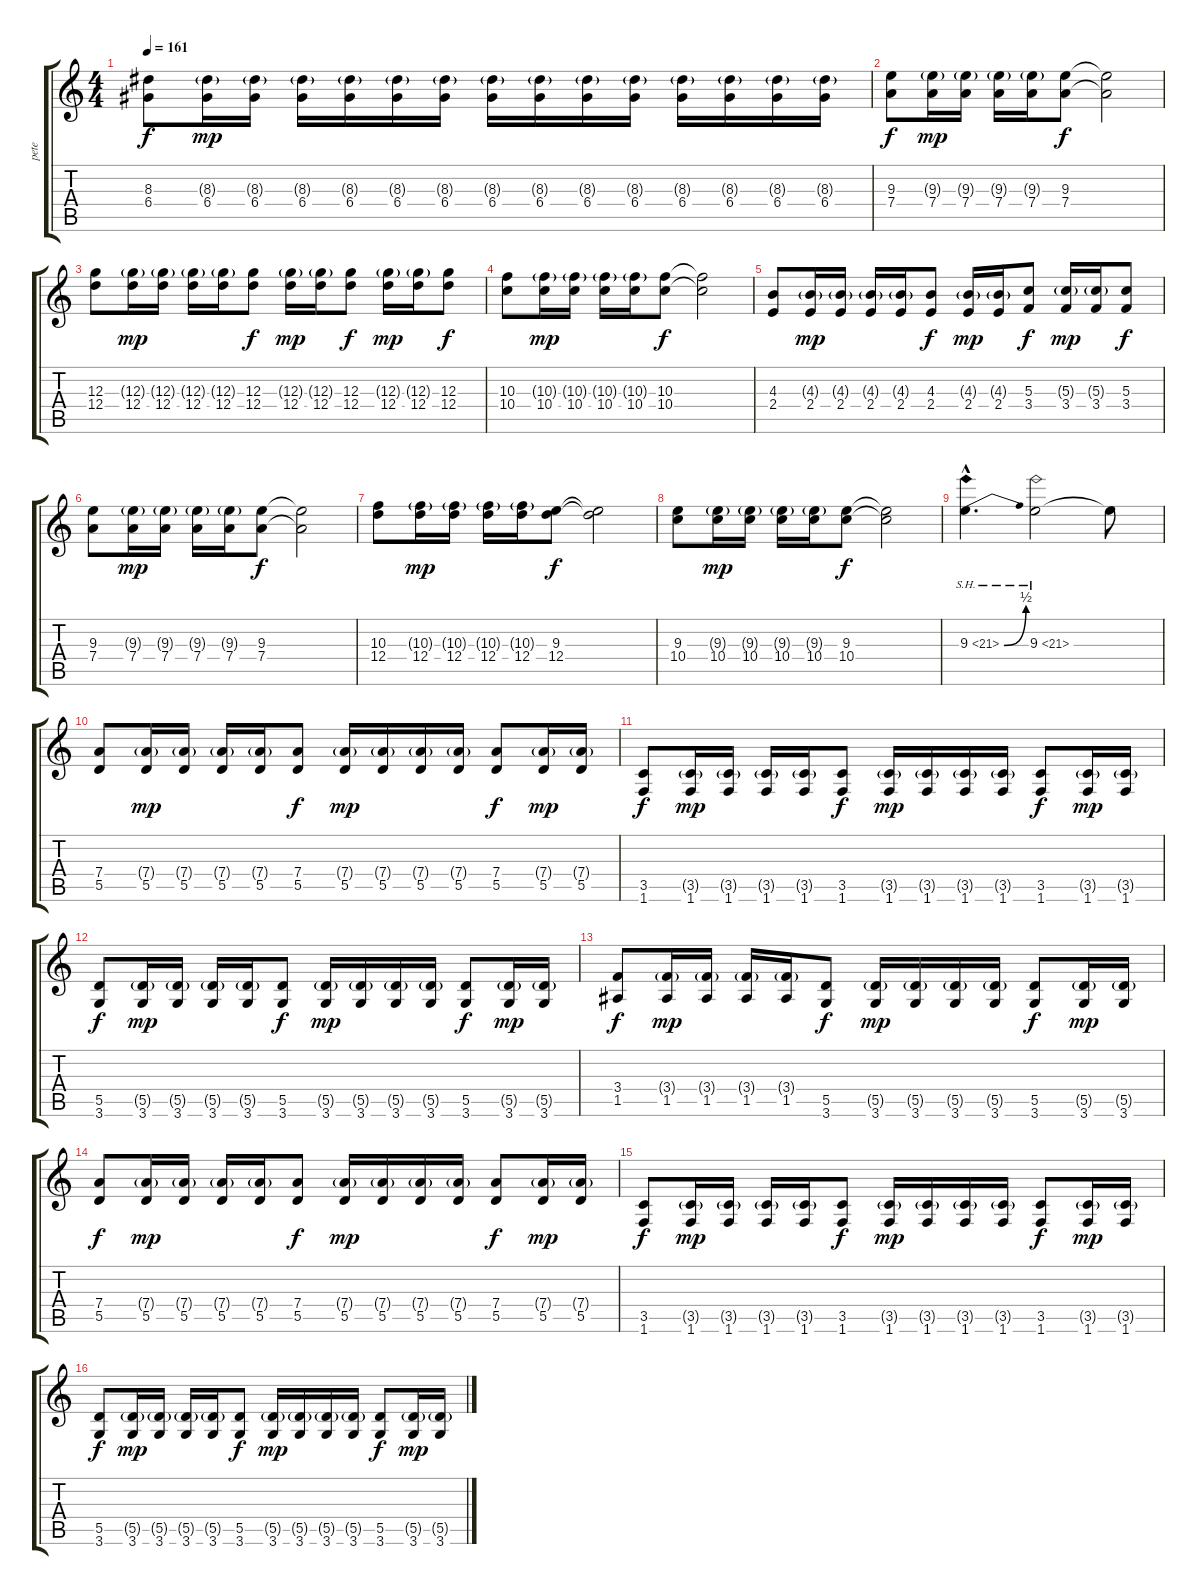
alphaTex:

\track ("pete" "pete") {instrument distortionguitar}
\staff {score tabs}
\tuning (E4 B3 G3 D3 A2 E2) {hide}
\ts (4 4)
\tempo 161
\clef g2
\ks c
(8.3 6.4).8{dy f} (8.3{g} 6.4).16{dy mp} (8.3{g} 6.4).16 (8.3{g} 6.4).16 (8.3{g} 6.4).16 (8.3{g} 6.4).16 (8.3{g} 6.4).16 (8.3{g} 6.4).16 (8.3{g} 6.4).16 (8.3{g} 6.4).16 (8.3{g} 6.4).16 (8.3{g} 6.4).16 (8.3{g} 6.4).16 (8.3{g} 6.4).16 (8.3{g} 6.4).16 |
(9.3 7.4).8{dy f} (9.3{g} 7.4).16{dy mp} (9.3{g} 7.4).16 (9.3{g} 7.4).16 (9.3{g} 7.4).16 (9.3 7.4).8{dy f} (9.3{t} 7.4{t}).2 |
(12.3 12.4).8 (12.3{g} 12.4).16{dy mp} (12.3{g} 12.4).16 (12.3{g} 12.4).16 (12.3{g} 12.4).16 (12.3 12.4).8{dy f} (12.3{g} 12.4).16{dy mp} (12.3{g} 12.4).16 (12.3 12.4).8{dy f} (12.3{g} 12.4).16{dy mp} (12.3{g} 12.4).16 (12.3 12.4).8{dy f} |
(10.3 10.4).8 (10.3{g} 10.4).16{dy mp} (10.3{g} 10.4).16 (10.3{g} 10.4).16 (10.3{g} 10.4).16 (10.3 10.4).8{dy f} (10.3{t} 10.4{t}).2 |
(4.3 2.4).8 (4.3{g} 2.4).16{dy mp} (4.3{g} 2.4).16 (4.3{g} 2.4).16 (4.3{g} 2.4).16 (4.3 2.4).8{dy f} (4.3{g} 2.4).16{dy mp} (4.3{g} 2.4).16 (5.3 3.4).8{dy f} (5.3{g} 3.4).16{dy mp} (5.3{g} 3.4).16 (5.3 3.4).8{dy f} |
(9.3 7.4).8 (9.3{g} 7.4).16{dy mp} (9.3{g} 7.4).16 (9.3{g} 7.4).16 (9.3{g} 7.4).16 (9.3 7.4).8{dy f} (9.3{t} 7.4{t}).2 |
(10.3 12.4).8 (10.3{g} 12.4).16{dy mp} (10.3{g} 12.4).16 (10.3{g} 12.4).16 (10.3{g} 12.4).16 (9.3 12.4).8{dy f} (9.3{t} 12.4{t}).2 |
(9.3 10.4).8 (9.3{g} 10.4).16{dy mp} (9.3{g} 10.4).16 (9.3{g} 10.4).16 (9.3{g} 10.4).16 (9.3 10.4).8{dy f} (9.3{t} 10.4{t}).2 |
9.3{be (bend 0 0 60 2) sh 12 hac}.4{d} 9.3{sh 12}.2 9.3{t}.8 |
(7.4 5.5).8 (7.4{g} 5.5).16{dy mp} (7.4{g} 5.5).16 (7.4{g} 5.5).16 (7.4{g} 5.5).16 (7.4 5.5).8{dy f} (7.4{g} 5.5).16{dy mp} (7.4{g} 5.5).16 (7.4{g} 5.5).16 (7.4{g} 5.5).16 (7.4 5.5).8{dy f} (7.4{g} 5.5).16{dy mp} (7.4{g} 5.5).16 |
(3.5 1.6).8{dy f} (3.5{g} 1.6).16{dy mp} (3.5{g} 1.6).16 (3.5{g} 1.6).16 (3.5{g} 1.6).16 (3.5 1.6).8{dy f} (3.5{g} 1.6).16{dy mp} (3.5{g} 1.6).16 (3.5{g} 1.6).16 (3.5{g} 1.6).16 (3.5 1.6).8{dy f} (3.5{g} 1.6).16{dy mp} (3.5{g} 1.6).16 |
(5.5 3.6).8{dy f} (5.5{g} 3.6).16{dy mp} (5.5{g} 3.6).16 (5.5{g} 3.6).16 (5.5{g} 3.6).16 (5.5 3.6).8{dy f} (5.5{g} 3.6).16{dy mp} (5.5{g} 3.6).16 (5.5{g} 3.6).16 (5.5{g} 3.6).16 (5.5 3.6).8{dy f} (5.5{g} 3.6).16{dy mp} (5.5{g} 3.6).16 |
(3.4 1.5).8{dy f} (3.4{g} 1.5).16{dy mp} (3.4{g} 1.5).16 (3.4{g} 1.5).16 (3.4{g} 1.5).16 (5.5 3.6).8{dy f} (5.5{g} 3.6).16{dy mp} (5.5{g} 3.6).16 (5.5{g} 3.6).16 (5.5{g} 3.6).16 (5.5 3.6).8{dy f} (5.5{g} 3.6).16{dy mp} (5.5{g} 3.6).16 |
(7.4 5.5).8{dy f} (7.4{g} 5.5).16{dy mp} (7.4{g} 5.5).16 (7.4{g} 5.5).16 (7.4{g} 5.5).16 (7.4 5.5).8{dy f} (7.4{g} 5.5).16{dy mp} (7.4{g} 5.5).16 (7.4{g} 5.5).16 (7.4{g} 5.5).16 (7.4 5.5).8{dy f} (7.4{g} 5.5).16{dy mp} (7.4{g} 5.5).16 |
(3.5 1.6).8{dy f} (3.5{g} 1.6).16{dy mp} (3.5{g} 1.6).16 (3.5{g} 1.6).16 (3.5{g} 1.6).16 (3.5 1.6).8{dy f} (3.5{g} 1.6).16{dy mp} (3.5{g} 1.6).16 (3.5{g} 1.6).16 (3.5{g} 1.6).16 (3.5 1.6).8{dy f} (3.5{g} 1.6).16{dy mp} (3.5{g} 1.6).16 |
(5.5 3.6).8{dy f} (5.5{g} 3.6).16{dy mp} (5.5{g} 3.6).16 (5.5{g} 3.6).16 (5.5{g} 3.6).16 (5.5 3.6).8{dy f} (5.5{g} 3.6).16{dy mp} (5.5{g} 3.6).16 (5.5{g} 3.6).16 (5.5{g} 3.6).16 (5.5 3.6).8{dy f} (5.5{g} 3.6).16{dy mp} (5.5{g} 3.6).16
